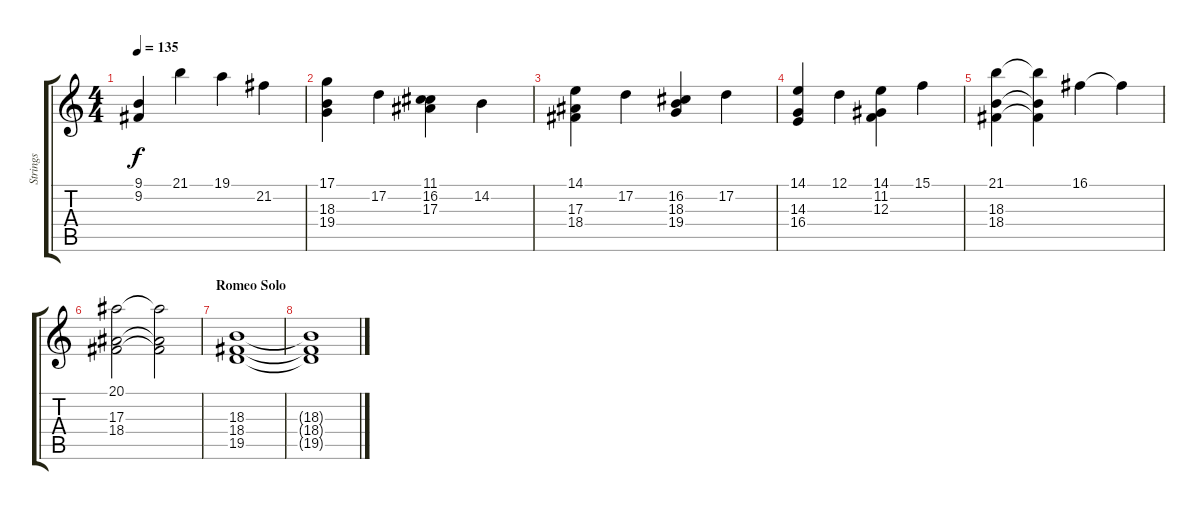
\track ("Strings" "Strings") {instrument synthstrings1}
\staff {score tabs}
\tuning (D4 A3 F3 C3 G2 D2) {hide}
\ts (4 4)
\tempo 135
\clef g2
\ks c
(9.1 9.2).4{dy f} 21.1.4 19.1.4 21.2.4 |
(17.1 18.3 19.4).4 17.2.4 (11.1 16.2 17.3).4 14.2.4 |
(14.1 17.3 18.4).4 17.2.4 (16.2 18.3 19.4).4 17.2.4 |
(14.1 14.3 16.4).4 12.1.4 (14.1 11.2 12.3).4 15.1.4 |
(21.1 18.3 18.4).4 (21.1{t} 18.3{t} 18.4{t}).4 16.1.4 16.1{t}.4 |
(20.1 17.3 18.4).2 (20.1{t} 17.3{t} 18.4{t}).2 |
\section ("" "Romeo Solo")
(18.3 18.4 19.5).1 |
(18.3{t} 18.4{t} 19.5{t}).1
